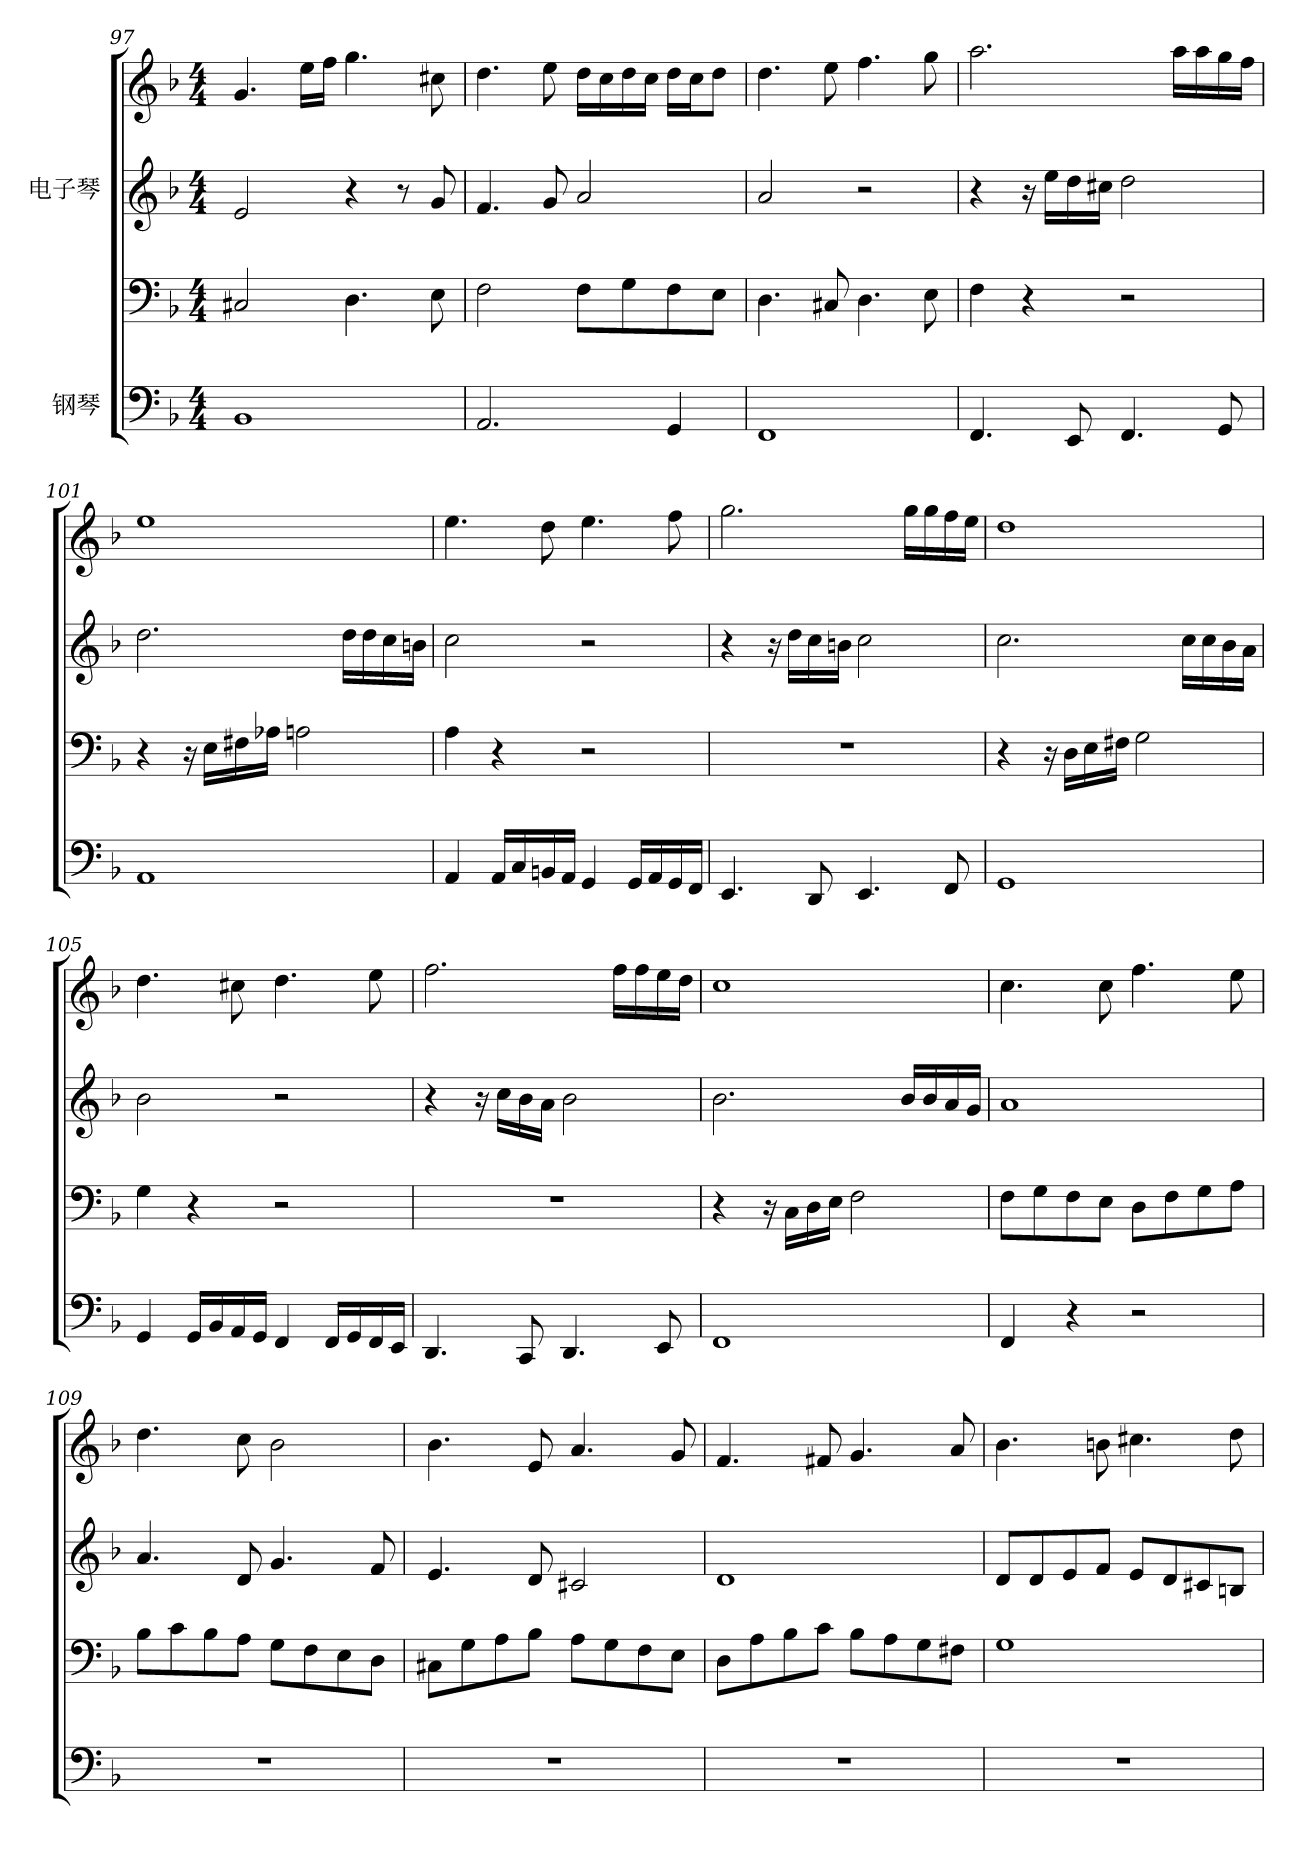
**kern	**kern	**kern	**kern
*part2	*part2	*part1	*part1
*staff4	*staff3	*staff2	*staff1
*I"钢琴	*	*I"电子琴	*
!!LO:LB:g=z
*clefF4	*clefF4	*clefG2	*clefG2
*k[b-]	*k[b-]	*k[b-]	*k[b-]
*M4/4	*M4/4	*M4/4	*M4/4
=97	=97	=97	=97
1BB-	2C#X/	2e/	4.g/
.	.	.	16ee\LL
.	.	.	16ff\JJ
.	4.D\	4r	4.gg\
.	.	8r	.
.	8E\	8g/	8cc#X\
=98	=98	=98	=98
2.AA/	2F\	4.f/	4.dd\
.	.	8g/	8ee\
.	8F\L	2a/	16dd\LL
.	.	.	16cc\
.	8G\	.	16dd\
.	.	.	16cc\JJ
4GG/	8F\	.	16dd\LL
.	.	.	16cc\J
.	8E\J	.	8dd\J
=99	=99	=99	=99
1FF	4.D\	2a/	4.dd\
.	8C#X/	.	8ee\
.	4.D\	2r	4.ff\
.	8E\	.	8gg\
=100	=100	=100	=100
4.FF/	4F\	4r	2.aa\
.	4r	16r	.
.	.	16ee\LL	.
8EE/	.	16dd\	.
.	.	16cc#X\JJ	.
4.FF/	2r	2dd\	.
.	.	.	16aa\LL
.	.	.	16aa\
8GG/	.	.	16gg\
.	.	.	16ff\JJ
!!LO:LB:g=z
=101	=101	=101	=101
1AA	4r	2.dd\	1ee
.	16r	.	.
.	16E\LL	.	.
.	16F#X\	.	.
.	16A-X\JJ	.	.
.	2An\	.	.
.	.	16dd\LL	.
.	.	16dd\	.
.	.	16cc\	.
.	.	16bn\JJ	.
=102	=102	=102	=102
4AA/	4A\	2cc\	4.ee\
16AA/LL	4r	.	.
16C/	.	.	.
16BBn/	.	.	8dd\
16AA/JJ	.	.	.
4GG/	2r	2r	4.ee\
16GG/LL	.	.	.
16AA/	.	.	.
16GG/	.	.	8ff\
16FF/JJ	.	.	.
=103	=103	=103	=103
4.EE/	1r	4r	2.gg\
.	.	16r	.
.	.	16dd\LL	.
8DD/	.	16cc\	.
.	.	16bn\JJ	.
4.EE/	.	2cc\	.
.	.	.	16gg\LL
.	.	.	16gg\
8FF/	.	.	16ff\
.	.	.	16ee\JJ
!!LO:PB:g=z
=104	=104	=104	=104
1GG	4r	2.cc\	1dd
.	16r	.	.
.	16D\LL	.	.
.	16E\	.	.
.	16F#X\JJ	.	.
.	2G\	.	.
.	.	16cc\LL	.
.	.	16cc\	.
.	.	16b-\	.
.	.	16a\JJ	.
=105	=105	=105	=105
4GG/	4G\	2b-\	4.dd\
16GG/LL	4r	.	.
16BB-/	.	.	.
16AA/	.	.	8cc#X\
16GG/JJ	.	.	.
4FF/	2r	2r	4.dd\
16FF/LL	.	.	.
16GG/	.	.	.
16FF/	.	.	8ee\
16EE/JJ	.	.	.
=106	=106	=106	=106
4.DD/	1r	4r	2.ff\
.	.	16r	.
.	.	16cc\LL	.
8CC/	.	16b-\	.
.	.	16a\JJ	.
4.DD/	.	2b-\	.
.	.	.	16ff\LL
.	.	.	16ff\
8EE/	.	.	16ee\
.	.	.	16dd\JJ
=107	=107	=107	=107
1FF	4r	2.b-\	1cc
.	16r	.	.
.	16C\LL	.	.
.	16D\	.	.
.	16E\JJ	.	.
.	2F\	.	.
.	.	16b-/LL	.
.	.	16b-/	.
.	.	16a/	.
.	.	16g/JJ	.
!!LO:LB:g=z
=108	=108	=108	=108
4FF/	8F\L	1a	4.cc\
.	8G\	.	.
4r	8F\	.	.
.	8E\J	.	8cc\
2r	8D\L	.	4.ff\
.	8F\	.	.
.	8G\	.	.
.	8A\J	.	8ee\
=109	=109	=109	=109
1r	8B-\L	4.a/	4.dd\
.	8c\	.	.
.	8B-\	.	.
.	8A\J	8d/	8cc\
.	8G\L	4.g/	2b-\
.	8F\	.	.
.	8E\	.	.
.	8D\J	8f/	.
=110	=110	=110	=110
1r	8C#X\L	4.e/	4.b-\
.	8G\	.	.
.	8A\	.	.
.	8B-\J	8d/	8e/
.	8A\L	2c#X/	4.a/
.	8G\	.	.
.	8F\	.	.
.	8E\J	.	8g/
=111	=111	=111	=111
1r	8D\L	1d	4.f/
.	8A\	.	.
.	8B-\	.	.
.	8c\J	.	8f#X/
.	8B-\L	.	4.g/
.	8A\	.	.
.	8G\	.	.
.	8F#X\J	.	8a/
!!LO:LB:g=z
=112	=112	=112	=112
1r	1G	8d/L	4.b-\
.	.	8d/	.
.	.	8e/	.
.	.	8f/J	8bn\
.	.	8e/L	4.cc#X\
.	.	8d/	.
.	.	8c#X/	.
.	.	8Bn/J	8dd\
=	=	=	=
*-	*-	*-	*-
